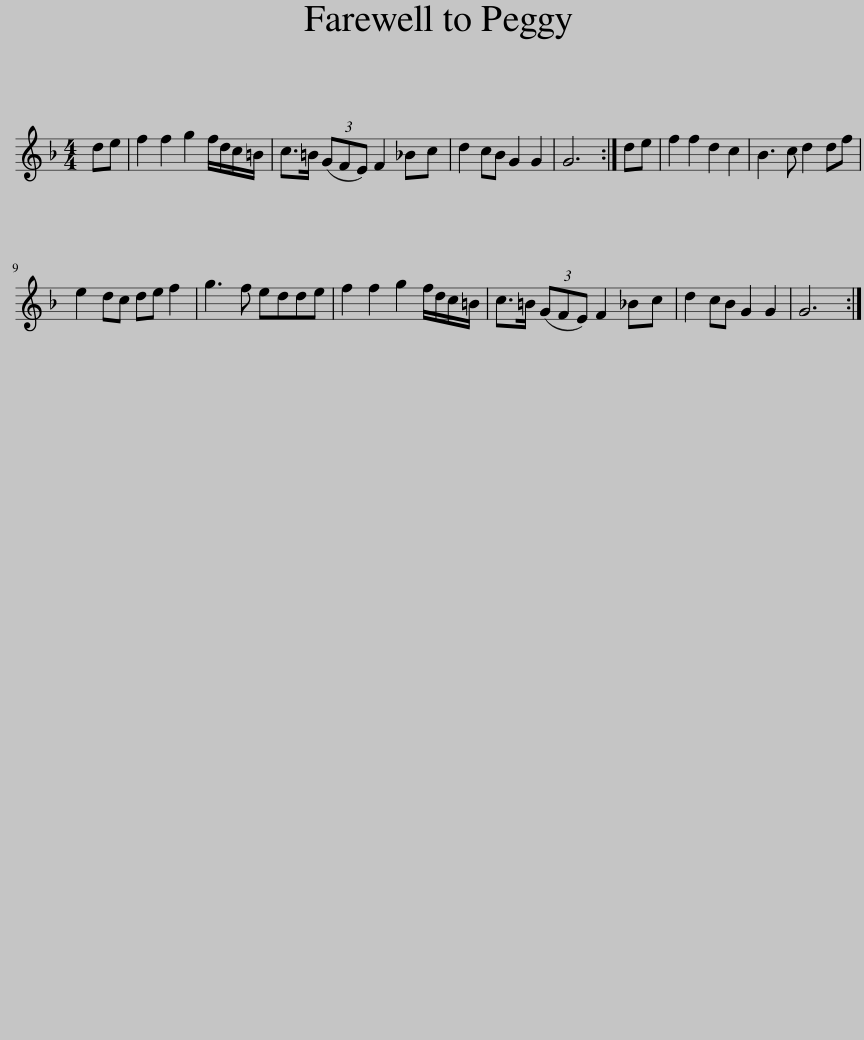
X:1
L:1/8
M:4/4
I:linebreak $
K:F
V:1 treble
V:1
 de | f2 f2 g2 f/d/c/=B/ | c>=B (3(GFE) F2 _Bc | d2 cB G2 G2 | G6 :| %5
 de | f2 f2 d2 c2 | B3 c d2 df |$ e2 dc de f2 | g3 f edde | %10
 f2 f2 g2 f/d/c/=B/ | c>=B (3(GFE) F2 _Bc | d2 cB G2 G2 | G6 :| %14
